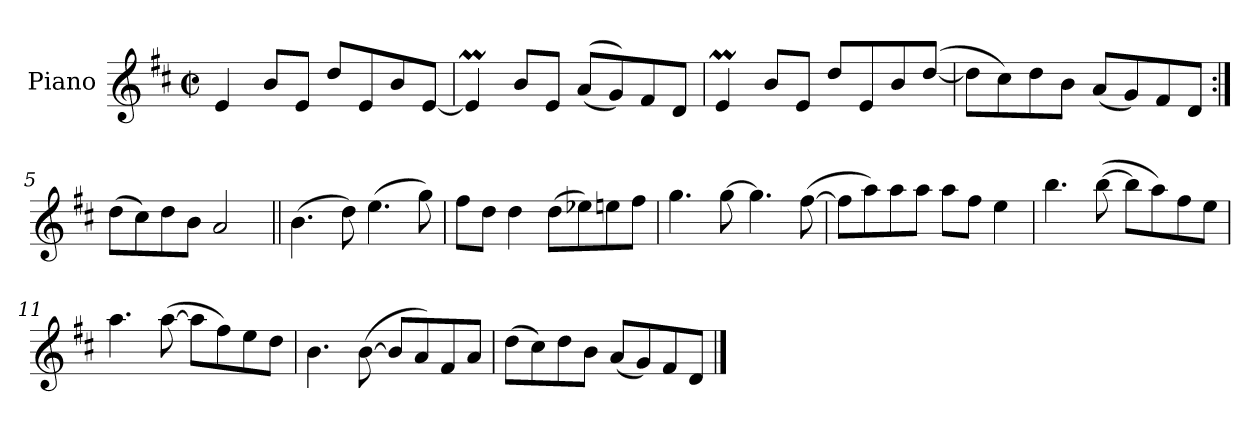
**kern
*part1
*staff1
*I"Piano
*I'Pno.
*clefG2
*k[f#c#]
*M2/2
*met(c|)
=1
4e/
8b/L
8e/J
8dd/L
8e/
8b/
[8e/J
=2
4eM/]
8b/L
8e/J
((8a/L
8g/))
8f#/
8d/J
=3
4eM/
8b/L
8e/J
8dd/L
8e/
8b/
([8dd/J
=4
8dd\L]
8cc#\)
8dd\
8b\J
(8a/L
8g/)
8f#/
8d/J
!!LO:LB:g=z
=5:|!
(8dd\L
8cc#\)
8dd\
8b\J
2a/
=6||
(4.b\
8dd\)
(4.ee\
8gg\)
=7
8ff#\L
8dd\J
4dd\
(8dd\L
8ee-X\)
8een\
8ff#\J
=8
4.gg\
[8gg\
4.gg\]
([8ff#\
=9
8ff#\L]
8aa\)
8aa\
8aa\J
8aa\L
8ff#\J
4ee\
!!LO:LB:g=z
=10
4.bb\
([8bb\
8bb\L]
8aa\)
8ff#\
8ee\J
=11
4.aa\
([8aa\
8aa\L]
8ff#\)
8ee\
8dd\J
=12
4.b\
([8b\
8b/L]
8a/)
8f#/
8a/J
=13
(8dd\L
8cc#\)
8dd\
8b\J
(8a/L
8g/)
8f#/
8d/J
==
*-
